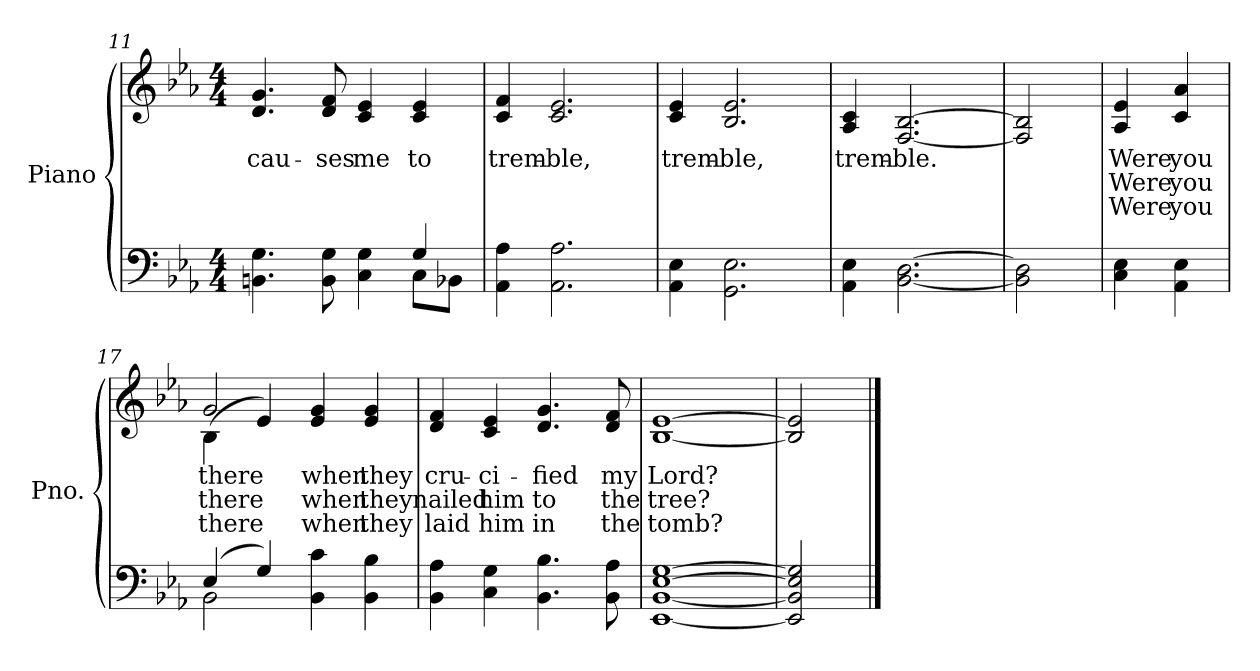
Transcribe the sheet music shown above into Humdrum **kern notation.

**kern	**kern	**text	**text	**text
*part2	*part1	*part1	*part1	*part1
*staff2	*staff1	*staff1	*staff1	*staff1
*I"Piano	*I"Piano	*	*	*
*I'Pno.	*I'Pno.	*	*	*
*clefF4	*clefG2	*	*	*
*k[b-e-a-]	*k[b-e-a-]	*	*	*
*E-:	*E-:	*	*	*
*M4/4	*M4/4	*	*	*
=11	=11	=11	=11	=11
*^	*	*	*	*
!	!	!	!LO:LY:b:color=#000000	!	!
4.BBni\ 4.Gi	2.ryy	4.di/ 4.gi	cau-	.	.
!	!	!	!LO:LY:b:color=#000000	!	!
8BBi\ 8Gi	.	8di/ 8fi	-ses	.	.
!	!	!	!LO:LY:b:color=#000000	!	!
4Ci\ 4Gi	.	4ci/ 4e-i	me	.	.
!	!	!	!LO:LY:b:color=#000000	!	!
4Gi/	8Ci\L	4ci/ 4e-i	to	.	.
.	8BB-Xi\J	.	.	.	.
*v	*v	*	*	*	*
!!LO:LB:g=z
=12	=12	=12	=12	=12
*^	*	*	*	*
!	!	!	!LO:LY:b:color=#000000	!	!
*v	*v	*	*	*	*
4AA-i\ 4A-i	4ci/ 4fi	trem-	.	.
!	!	!LO:LY:b:color=#000000	!	!
2.AA-i\ 2.A-i	2.ci/ 2.e-i	-ble,	.	.
=13	=13	=13	=13	=13
!	!	!LO:LY:b:color=#000000	!	!
4AA-i\ 4E-i	4ci/ 4e-i	trem-	.	.
!	!	!LO:LY:b:color=#000000	!	!
2.GGi\ 2.E-i	2.B-i/ 2.e-i	-ble,	.	.
=14	=14	=14	=14	=14
!	!	!LO:LY:b:color=#000000	!	!
4AA-i\ 4E-i	4A-i/ 4ci	trem-	.	.
!	!	!LO:LY:b:color=#000000	!	!
[2.BB-i\ [2.Di	[2.Fi/ [2.B-i	-ble.	.	.
=15	=15	=15	=15	=15
2BB-i\] 2Di]	2Fi/] 2B-i]	.	.	.
=16	=16	=16	=16	=16
!	!	!LO:LY:b:color=#000000	!LO:LY:b:color=#000000	!LO:LY:b:color=#000000
4Ci\ 4E-i	4A-i/ 4e-i	Were	Were	Were
!	!	!LO:LY:b:color=#000000	!LO:LY:b:color=#000000	!LO:LY:b:color=#000000
4AA-i\ 4E-i	4ci/ 4a-i	you	you	you
!!LO:LB:g=z
=17	=17	=17	=17	=17
*^	*	*	*	*
!	!	!	!LO:LY:b:color=#000000	!LO:LY:b:color=#000000	!LO:LY:b:color=#000000
*	*	*^	*	*	*
(4E-i/	2BB-i\	2gi/	(4B-i\	there	there	there
4Gi/)	.	.	4e-i/)	.	.	.
!	!	!	!	!LO:LY:b:color=#000000	!LO:LY:b:color=#000000	!LO:LY:b:color=#000000
4BB-i\ 4ci	2ryy	4e-i/ 4gi	2ryy	when	when	when
!	!	!	!	!LO:LY:b:color=#000000	!LO:LY:b:color=#000000	!LO:LY:b:color=#000000
4BB-i\ 4B-i	.	4e-i/ 4gi	.	they	they	they
*v	*v	*	*	*	*	*
*	*v	*v	*	*	*
=18	=18	=18	=18	=18
!	!	!LO:LY:b:color=#000000	!LO:LY:b:color=#000000	!LO:LY:b:color=#000000
4BB-i\ 4A-i	4di/ 4fi	cru-	nailed	laid
!	!	!LO:LY:b:color=#000000	!LO:LY:b:color=#000000	!LO:LY:b:color=#000000
4Ci\ 4Gi	4ci/ 4e-i	-ci-	him	him
!	!	!LO:LY:b:color=#000000	!LO:LY:b:color=#000000	!LO:LY:b:color=#000000
4.BB-i\ 4.B-i	4.di/ 4.gi	-fied	to	in
!	!	!LO:LY:b:color=#000000	!LO:LY:b:color=#000000	!LO:LY:b:color=#000000
8BB-i\ 8A-i	8di/ 8fi	my	the	the
=19	=19	=19	=19	=19
!	!	!LO:LY:b:color=#000000	!LO:LY:b:color=#000000	!LO:LY:b:color=#000000
[1EE-i [1BB-i [1E-i [1Gi	[1B-i [1e-i	Lord?	tree?	tomb?
=20	=20	=20	=20	=20
2EE-i/] 2BB-i] 2E-i] 2Gi]	2B-i/] 2e-i]	.	.	.
==	==	==	==	==
*-	*-	*-	*-	*-
